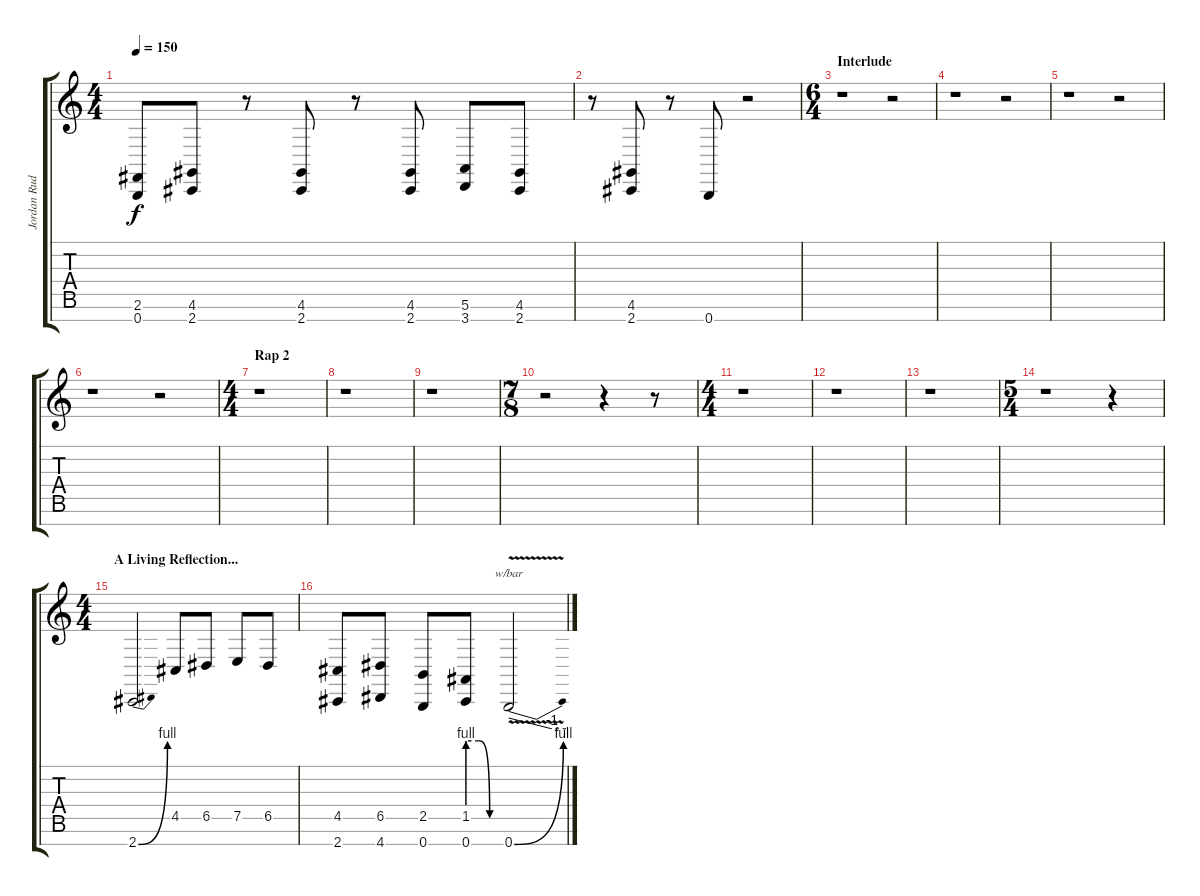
\track ("Jordan Rudess" "Jordan Rud") {instrument lead1square}
\staff {score tabs}
\tuning (E4 B3 G3 D3 A2 E2 B1) {hide}
\ts (4 4)
\tempo 150
\clef g2
\ks c
(2.6 0.7).8{dy f} (4.6 2.7).8 r.8 (4.6 2.7).8 r.8 (4.6 2.7).8 (5.6 3.7).8 (4.6 2.7).8 |
r.8 (4.6 2.7).8 r.8 0.7.8 r.2 |
\ts (6 4)
\section ("" "Interlude")
r.1 r.2 |
r.1 r.2 |
r.1 r.2 |
r.1 r.2 |
\ts (4 4)
\section ("" "Rap 2")
r.1 |
r.1 |
r.1 |
\ts (7 8)
r.2 r.4 r.8 |
\ts (4 4)
r.1 |
r.1 |
r.1 |
\ts (5 4)
r.1 r.4 |
\ts (4 4)
\section ("" "A Living Reflection...")
2.7{be (bend 0 0 60 4)}.2{volume 16} 4.5.8 6.5.8 7.5.8 6.5.8 |
(4.5 2.7).8 (6.5 4.7).8 (2.5 0.7).8 (1.5 0.7{be (custom 0 4 20 4 40 0 60 0)}).8 0.7{be (bend 0 0 60 4) v}.2{tbe (custom default 0 0 45 -4 60 -4)}
